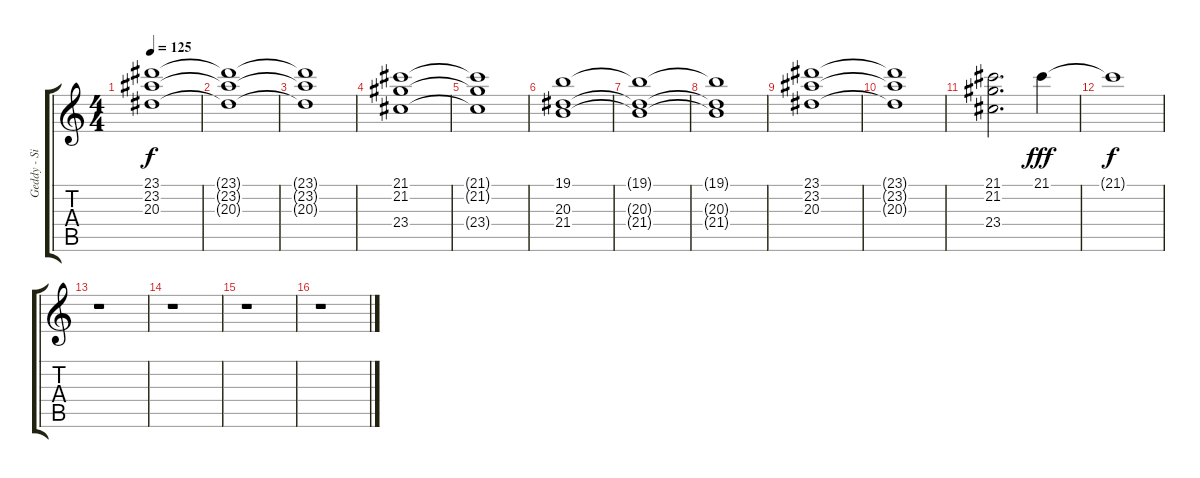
\track ("Geddy - Sintetizador" "Geddy - Si") {instrument synthstrings1}
\staff {score tabs}
\tuning (E4 B3 G3 D3 A2 E2) {hide}
\ts (4 4)
\tempo 125
\clef g2
\ks c
(23.1{t} 23.2{t} 20.3{t}).1{dy f} |
(23.1{t} 23.2{t} 20.3{t}).1 |
(23.1{t} 23.2{t} 20.3{t}).1 |
(21.1 21.2 23.4).1 |
(21.1{t} 21.2{t} 23.4{t}).1 |
(19.1 20.3 21.4).1 |
(19.1{t} 20.3{t} 21.4{t}).1 |
(19.1{t} 20.3{t} 21.4{t}).1 |
(23.1 23.2 20.3).1 |
(23.1{t} 23.2{t} 20.3{t}).1 |
(21.1 21.2 23.4).2{d} 21.1.4{dy fff} |
21.1{t}.1{dy f} |
r.1 |
r.1 |
r.1 |
r.1
